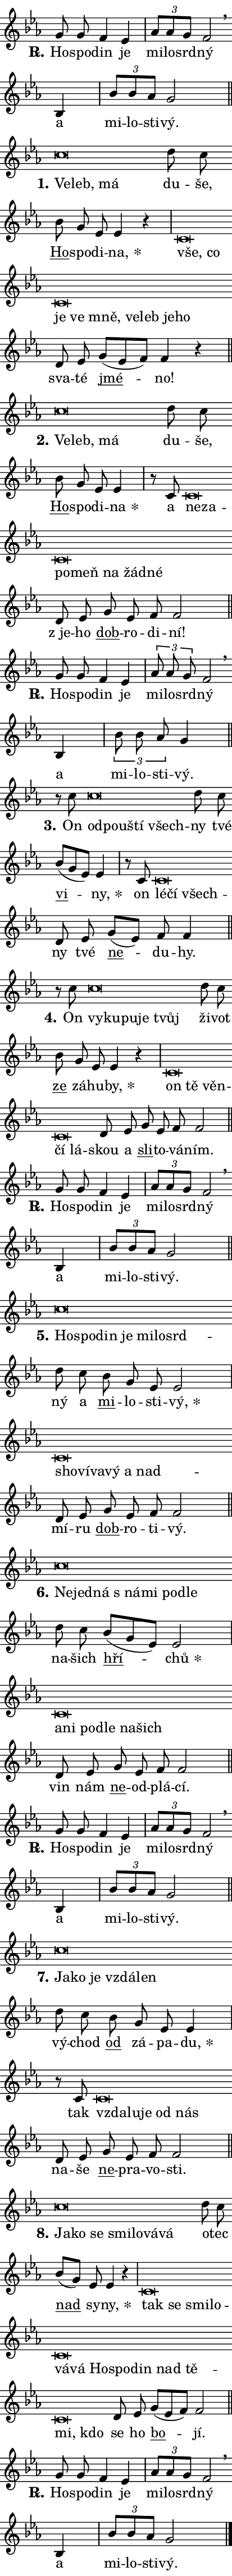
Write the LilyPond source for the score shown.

\version "2.22.1"
\header { tagline = "" }
\paper {
  indent = 0\cm
  top-margin = 0\cm
  right-margin = 0\cm
  bottom-margin = 0\cm
  left-margin = 0\cm
  paper-width = 7\cm
  page-breaking = #ly:one-page-breaking
  system-system-spacing.basic-distance = #11
  score-system-spacing.basic-distance = #11
  ragged-last = ##f
}


%% Author: Thomas Morley
%% https://lists.gnu.org/archive/html/lilypond-user/2020-05/msg00002.html
#(define (line-position grob)
"Returns position of @var[grob} in current system:
   @code{'start}, if at first time-step
   @code{'end}, if at last time-step
   @code{'middle} otherwise
"
  (let* ((col (ly:item-get-column grob))
         (ln (ly:grob-object col 'left-neighbor))
         (rn (ly:grob-object col 'right-neighbor))
         (col-to-check-left (if (ly:grob? ln) ln col))
         (col-to-check-right (if (ly:grob? rn) rn col))
         (break-dir-left
           (and
             (ly:grob-property col-to-check-left 'non-musical #f)
             (ly:item-break-dir col-to-check-left)))
         (break-dir-right
           (and
             (ly:grob-property col-to-check-right 'non-musical #f)
             (ly:item-break-dir col-to-check-right))))
        (cond ((eqv? 1 break-dir-left) 'start)
              ((eqv? -1 break-dir-right) 'end)
              (else 'middle))))

#(define (tranparent-at-line-position vctor)
  (lambda (grob)
  "Relying on @code{line-position} select the relevant enry from @var{vctor}.
Used to determine transparency,"
    (case (line-position grob)
      ((end) (not (vector-ref vctor 0)))
      ((middle) (not (vector-ref vctor 1)))
      ((start) (not (vector-ref vctor 2))))))

noteHeadBreakVisibility =
#(define-music-function (break-visibility)(vector?)
"Makes @code{NoteHead}s transparent relying on @var{break-visibility}"
#{
  \override NoteHead.transparent =
    #(tranparent-at-line-position break-visibility)
#})

#(define delete-ledgers-for-transparent-note-heads
  (lambda (grob)
    "Reads whether a @code{NoteHead} is transparent.
If so this @code{NoteHead} is removed from @code{'note-heads} from
@var{grob}, which is supposed to be @code{LedgerLineSpanner}.
As a result ledgers are not printed for this @code{NoteHead}"
    (let* ((nhds-array (ly:grob-object grob 'note-heads))
           (nhds-list
             (if (ly:grob-array? nhds-array)
                 (ly:grob-array->list nhds-array)
                 '()))
           ;; Relies on the transparent-property being done before
           ;; Staff.LedgerLineSpanner.after-line-breaking is executed.
           ;; This is fragile ...
           (to-keep
             (remove
               (lambda (nhd)
                 (ly:grob-property nhd 'transparent #f))
               nhds-list)))
      ;; TODO find a better method to iterate over grob-arrays, similiar
      ;; to filter/remove etc for lists
      ;; For now rebuilt from scratch
      (set! (ly:grob-object grob 'note-heads)  '())
      (for-each
        (lambda (nhd)
          (ly:pointer-group-interface::add-grob grob 'note-heads nhd))
        to-keep))))

hideNotes = {
  \noteHeadBreakVisibility #begin-of-line-visible
}
unHideNotes = {
  \noteHeadBreakVisibility #all-visible
}

% work-around for resetting accidentals
% https://lilypond.org/doc/v2.23/Documentation/notation/displaying-rhythms#unmetered-music
cadenzaMeasure = {
  \cadenzaOff
  \partial 1024 s1024
  \cadenzaOn
}

#(define-markup-command (accent layout props text) (markup?)
  "Underline accented syllable"
  (interpret-markup layout props
    #{\markup \override #'(offset . 4.3) \underline { #text }#}))

responsum = \markup \concat {
  "R" \hspace #-1.05 \path #0.1 #'((moveto 0 0.07) (lineto 0.9 0.8)) \hspace #0.05 "."
}

\layout {
    \context {
        \Staff
        \remove "Time_signature_engraver"
        \override LedgerLineSpanner.after-line-breaking = #delete-ledgers-for-transparent-note-heads
    }
    \context {
        \Voice {
            \override NoteHead.output-attributes = #'((class . "notehead"))
            \override Hairpin.height = #0.55
        }
    }
    \context {
        \Lyrics {
            \override StanzaNumber.output-attributes = #'((class . "stanzanumber"))
            \override LyricSpace.minimum-distance = #0.9
            \override LyricText.font-name = #"TeX Gyre Schola"
            \override LyricText.font-size = 1
            \override StanzaNumber.font-name = #"TeX Gyre Schola Bold"
            \override StanzaNumber.font-size = 1
        }
    }
}

% magnetic-lyrics.ily
%
%   written by
%     Jean Abou Samra <jean@abou-samra.fr>
%     Werner Lemberg <wl@gnu.org>
%
%   adapted by
%     Jiri Hon <jiri.hon@gmail.com>
%
% Version 2022-Apr-15

% https://www.mail-archive.com/lilypond-user@gnu.org/msg149350.html

#(define (Left_hyphen_pointer_engraver context)
   "Collect syllable-hyphen-syllable occurrences in lyrics and store
them in properties.  This engraver only looks to the left.  For
example, if the lyrics input is @code{foo -- bar}, it does the
following.

@itemize @bullet
@item
Set the @code{text} property of the @code{LyricHyphen} grob between
@q{foo} and @q{bar} to @code{foo}.

@item
Set the @code{left-hyphen} property of the @code{LyricText} grob with
text @q{foo} to the @code{LyricHyphen} grob between @q{foo} and
@q{bar}.
@end itemize

Use this auxiliary engraver in combination with the
@code{lyric-@/text::@/apply-@/magnetic-@/offset!} hook."
   (let ((hyphen #f)
         (text #f))
     (make-engraver
      (acknowledgers
       ((lyric-syllable-interface engraver grob source-engraver)
        (set! text grob)))
      (end-acknowledgers
       ((lyric-hyphen-interface engraver grob source-engraver)
        ;(when (not (grob::has-interface grob 'lyric-space-interface))
          (set! hyphen grob)));)
      ((stop-translation-timestep engraver)
       (when (and text hyphen)
         (ly:grob-set-object! text 'left-hyphen hyphen))
       (set! text #f)
       (set! hyphen #f)))))

#(define (lyric-text::apply-magnetic-offset! grob)
   "If the space between two syllables is less than the value in
property @code{LyricText@/.details@/.squash-threshold}, move the right
syllable to the left so that it gets concatenated with the left
syllable.

Use this function as a hook for
@code{LyricText@/.after-@/line-@/breaking} if the
@code{Left_@/hyphen_@/pointer_@/engraver} is active."
   (let ((hyphen (ly:grob-object grob 'left-hyphen #f)))
     (when hyphen
       (let ((left-text (ly:spanner-bound hyphen LEFT)))
         (when (grob::has-interface left-text 'lyric-syllable-interface)
           (let* ((common (ly:grob-common-refpoint grob left-text X))
                  (this-x-ext (ly:grob-extent grob common X))
                  (left-x-ext
                   (begin
                     ;; Trigger magnetism for left-text.
                     (ly:grob-property left-text 'after-line-breaking)
                     (ly:grob-extent left-text common X)))
                  ;; `delta` is the gap width between two syllables.
                  (delta (- (interval-start this-x-ext)
                            (interval-end left-x-ext)))
                  (details (ly:grob-property grob 'details))
                  (threshold (assoc-get 'squash-threshold details 0.2)))
             (when (< delta threshold)
               (let* (;; We have to manipulate the input text so that
                      ;; ligatures crossing syllable boundaries are not
                      ;; disabled.  For languages based on the Latin
                      ;; script this is essentially a beautification.
                      ;; However, for non-Western scripts it can be a
                      ;; necessity.
                      (lt (ly:grob-property left-text 'text))
                      (rt (ly:grob-property grob 'text))
                      (is-space (grob::has-interface hyphen 'lyric-space-interface))
                      (space (if is-space " " ""))
                      (space-markup (grob-interpret-markup grob " "))
                      (space-size (interval-length (ly:stencil-extent space-markup X)))
                      (extra-delta (if is-space space-size 0))
                      ;; Append new syllable.
                      (ltrt-space (if (and (string? lt) (string? rt))
                                (string-append lt space rt)
                                (make-concat-markup (list lt space rt))))
                      ;; Right-align `ltrt` to the right side.
                      (ltrt-space-markup (grob-interpret-markup
                               grob
                               (make-translate-markup
                                (cons (interval-length this-x-ext) 0)
                                (make-right-align-markup ltrt-space)))))
                 (begin
                   ;; Don't print `left-text`.
                   (ly:grob-set-property! left-text 'stencil #f)
                   ;; Set text and stencil (which holds all collected
                   ;; syllables so far) and shift it to the left.
                   (ly:grob-set-property! grob 'text ltrt-space)
                   (ly:grob-set-property! grob 'stencil ltrt-space-markup)
                   (ly:grob-translate-axis! grob (- (- delta extra-delta)) X))))))))))


#(define (lyric-hyphen::displace-bounds-first grob)
   ;; Make very sure this callback isn't triggered too early.
   (let ((left (ly:spanner-bound grob LEFT))
         (right (ly:spanner-bound grob RIGHT)))
     (ly:grob-property left 'after-line-breaking)
     (ly:grob-property right 'after-line-breaking)
     (ly:lyric-hyphen::print grob)))

squashThreshold = #0.4

\layout {
  \context {
    \Lyrics
    \consists #Left_hyphen_pointer_engraver
    \override LyricText.after-line-breaking =
      #lyric-text::apply-magnetic-offset!
    \override LyricHyphen.stencil = #lyric-hyphen::displace-bounds-first
    \override LyricText.details.squash-threshold = \squashThreshold
    \override LyricHyphen.minimum-distance = 0
    \override LyricHyphen.minimum-length = \squashThreshold
  }
}

squash = \override LyricText.details.squash-threshold = 9999
unSquash = \override LyricText.details.squash-threshold = \squashThreshold

left = \override LyricText.self-alignment-X = #LEFT
unLeft = \revert LyricText.self-alignment-X

starOffset = #(lambda (grob) 
                (let ((x_offset (ly:self-alignment-interface::aligned-on-x-parent grob)))
                  (if (= x_offset 0) 0 (+ x_offset 1.2))))

star = #(define-music-function (syllable)(string?)
"Append star separator at the end of a syllable"
#{
  \once \override LyricText.X-offset = #starOffset
  \lyricmode { \markup {
    #syllable
    \override #'((font-name . "TeX Gyre Schola Bold")) \hspace #0.2 \lower #0.65 \larger "*"
  } }
#})

starAccent = #(define-music-function (syllable)(string?)
"Append star separator at the end of a syllable and make accent"
#{
  \once \override LyricText.X-offset = #starOffset
  \lyricmode { \markup {
    \accent #syllable
    \override #'((font-name . "TeX Gyre Schola Bold")) \hspace #0.2 \lower #0.65 \larger "*"
  } }
#})

breath = #(define-music-function (syllable)(string?)
"Append breathing indicator at the end of a syllable"
#{
  \lyricmode { \markup { #syllable "+" } }
#})

optionalBreath = #(define-music-function (syllable)(string?)
"Append optional breathing indicator at the end of a syllable"
#{
  \lyricmode { \markup { #syllable "(+)" } }
#})


\score {
    <<
        \new Voice = "melody" { \cadenzaOn \key es \major \relative { g'8 g f4 es \cadenzaMeasure \bar "|" \tuplet 3/2 { as8[ as g] } f2 \breathe \bar "" bes,4 \cadenzaMeasure \bar "|" \tuplet 3/2 { bes'8[ bes as] } g2 \cadenzaMeasure \bar "||" \break }
\relative { c''\breve*1/16 \hideNotes \breve*1/16 \breve*1/16 \bar "" \unHideNotes d8 c \bar "" bes g es es4 r \cadenzaMeasure \bar "|" c\breve*1/16 \hideNotes \breve*1/16 \bar "" \breve*1/16 \bar "" \breve*1/16 \bar "" \breve*1/16 \bar "" \breve*1/16 \bar "" \breve*1/16 \bar "" \breve*1/16 \breve*1/16 \bar "" \unHideNotes d8 es \bar "" g[( es f)] f4 r \cadenzaMeasure \bar "||" \break }
\relative { c''\breve*1/16 \hideNotes \breve*1/16 \breve*1/16 \bar "" \unHideNotes d8 c \bar "" bes g es es4 \cadenzaMeasure \bar "|" r8 c c\breve*1/16 \hideNotes \breve*1/16 \bar "" \breve*1/16 \bar "" \breve*1/16 \bar "" \breve*1/16 \bar "" \breve*1/16 \breve*1/16 \bar "" \unHideNotes d8 es \bar "" g es f f2 \cadenzaMeasure \bar "||" \break }
\relative { g'8 g f4 es \cadenzaMeasure \bar "|" \tuplet 3/2 { as8 as g } f2 \breathe \bar "" bes,4 \cadenzaMeasure \bar "|" \tuplet 3/2 { bes'8 bes as } g4 \cadenzaMeasure \bar "||" \break }
\relative { r8 c''8 c\breve*1/16 \hideNotes \breve*1/16 \bar "" \breve*1/16 \breve*1/16 \bar "" \unHideNotes d8 c \bar "" bes[( g es)] es4 \cadenzaMeasure \bar "|" r8 c c\breve*1/16 \hideNotes \breve*1/16 \breve*1/16 \bar "" \unHideNotes d8 es \bar "" g[( es)] f f4 \cadenzaMeasure \bar "||" \break }
\relative { r8 c''8 c\breve*1/16 \hideNotes \breve*1/16 \bar "" \breve*1/16 \bar "" \breve*1/16 \breve*1/16 \bar "" \unHideNotes d8 c \bar "" bes g es es4 r \cadenzaMeasure \bar "|" c\breve*1/16 \hideNotes \breve*1/16 \bar "" \breve*1/16 \bar "" \breve*1/16 \breve*1/16 \bar "" \unHideNotes d8 es \bar "" g es f f2 \cadenzaMeasure \bar "||" \break }
\relative { g'8 g f4 es \cadenzaMeasure \bar "|" \tuplet 3/2 { as8[ as g] } f2 \breathe \bar "" bes,4 \cadenzaMeasure \bar "|" \tuplet 3/2 { bes'8[ bes as] } g2 \cadenzaMeasure \bar "||" \break }
\relative { c''\breve*1/16 \hideNotes \breve*1/16 \bar "" \breve*1/16 \bar "" \breve*1/16 \bar "" \breve*1/16 \bar "" \breve*1/16 \breve*1/16 \bar "" \unHideNotes d8 c \bar "" bes g es es2 \cadenzaMeasure \bar "|" c\breve*1/16 \hideNotes \breve*1/16 \bar "" \breve*1/16 \bar "" \breve*1/16 \bar "" \breve*1/16 \breve*1/16 \bar "" \unHideNotes d8 es \bar "" g es f f2 \cadenzaMeasure \bar "||" \break }
\relative { c''\breve*1/16 \hideNotes \breve*1/16 \bar "" \breve*1/16 \bar "" \breve*1/16 \bar "" \breve*1/16 \bar "" \breve*1/16 \breve*1/16 \bar "" \unHideNotes d8 c \bar "" bes[( g es)] es2 \cadenzaMeasure \bar "|" c\breve*1/16 \hideNotes \breve*1/16 \bar "" \breve*1/16 \bar "" \breve*1/16 \bar "" \breve*1/16 \breve*1/16 \bar "" \unHideNotes d8 es \bar "" g es f f2 \cadenzaMeasure \bar "||" \break }
\relative { g'8 g f4 es \cadenzaMeasure \bar "|" \tuplet 3/2 { as8[ as g] } f2 \breathe \bar "" bes,4 \cadenzaMeasure \bar "|" \tuplet 3/2 { bes'8[ bes as] } g2 \cadenzaMeasure \bar "||" \break }
\relative { c''\breve*1/16 \hideNotes \breve*1/16 \bar "" \breve*1/16 \bar "" \breve*1/16 \breve*1/16 \bar "" \unHideNotes d8 c \bar "" bes g es es4 \cadenzaMeasure \bar "|" r8 c8 c\breve*1/16 \hideNotes \breve*1/16 \bar "" \breve*1/16 \bar "" \breve*1/16 \breve*1/16 \bar "" \unHideNotes d8 es \bar "" g es f f2 \cadenzaMeasure \bar "||" \break }
\relative { c''\breve*1/16 \hideNotes \breve*1/16 \bar "" \breve*1/16 \bar "" \breve*1/16 \bar "" \breve*1/16 \bar "" \breve*1/16 \breve*1/16 \bar "" \unHideNotes d8 c \bar "" bes[( g)] es es4 r \cadenzaMeasure \bar "|" c\breve*1/16 \hideNotes \breve*1/16 \bar "" \breve*1/16 \bar "" \breve*1/16 \bar "" \breve*1/16 \bar "" \breve*1/16 \bar "" \breve*1/16 \bar "" \breve*1/16 \bar "" \breve*1/16 \bar "" \breve*1/16 \bar "" \breve*1/16 \bar "" \breve*1/16 \breve*1/16 \bar "" \unHideNotes d8 es \bar "" g[( es f)] f2 \cadenzaMeasure \bar "||" \break }
\relative { g'8 g f4 es \cadenzaMeasure \bar "|" \tuplet 3/2 { as8[ as g] } f2 \breathe \bar "" bes,4 \cadenzaMeasure \bar "|" \tuplet 3/2 { bes'8[ bes as] } g2 \cadenzaMeasure \bar "||" \break } \bar "|." }
        \new Lyrics \lyricsto "melody" { \lyricmode { \set stanza = \responsum
Ho -- spo -- din je mi -- lo -- srd -- ný a mi -- lo -- sti -- vý.
\set stanza = "1."
\left Ve -- \squash leb, má \unLeft \unSquash du -- še, \markup \accent Ho -- spo -- di -- \star na, \left vše, \squash co je ve mně, ve -- leb je -- ho \unLeft \unSquash sva -- té \markup \accent jmé -- no!
\set stanza = "2."
\left Ve -- \squash leb, má \unLeft \unSquash du -- še, \markup \accent Ho -- spo -- di -- \star na a \left ne -- \squash za -- po -- meň na žád -- né \unLeft \unSquash "z je" -- ho \markup \accent dob -- ro -- di -- ní!
\set stanza = \responsum
Ho -- spo -- din je mi -- lo -- srd -- ný a mi -- lo -- sti -- vý.
\set stanza = "3."
On \left od -- \squash pou -- ští všech -- \unLeft \unSquash ny tvé \markup \accent vi -- \star ny, on \left lé -- \squash čí všech -- \unLeft \unSquash ny tvé \markup \accent ne -- du -- hy.
\set stanza = "4."
On \left vy -- \squash ku -- pu -- je tvůj \unLeft \unSquash ži -- vot \markup \accent ze zá -- hu -- \star by, \left on \squash tě věn -- čí lá -- \unLeft \unSquash skou a \markup \accent sli -- to -- vá -- ním.
\set stanza = \responsum
Ho -- spo -- din je mi -- lo -- srd -- ný a mi -- lo -- sti -- vý.
\set stanza = "5."
\left Ho -- \squash spo -- din je mi -- lo -- srd -- \unLeft \unSquash ný a \markup \accent mi -- lo -- sti -- \star vý, \left sho -- \squash ví -- va -- vý a nad -- \unLeft \unSquash mí -- ru \markup \accent dob -- ro -- ti -- vý.
\set stanza = "6."
\left Ne -- \squash jed -- ná "s ná" -- mi po -- dle \unLeft \unSquash na -- šich \markup \accent hří -- \star chů \left a -- \squash ni po -- dle na -- šich \unLeft \unSquash vin nám \markup \accent ne -- od -- plá -- cí.
\set stanza = \responsum
Ho -- spo -- din je mi -- lo -- srd -- ný a mi -- lo -- sti -- vý.
\set stanza = "7."
\left Ja -- \squash ko je vzdá -- len \unLeft \unSquash vý -- chod \markup \accent od zá -- pa -- \star du, tak \left vzda -- \squash lu -- je od nás \unLeft \unSquash na -- še \markup \accent ne -- pra -- vo -- sti.
\set stanza = "8."
\left Ja -- \squash ko se smi -- lo -- vá -- vá \unLeft \unSquash o -- tec \markup \accent nad sy -- \star ny, \left tak \squash se smi -- lo -- vá -- vá Ho -- spo -- din nad tě -- mi, kdo \unLeft \unSquash se ho \markup \accent bo -- jí.
\set stanza = \responsum
Ho -- spo -- din je mi -- lo -- srd -- ný a mi -- lo -- sti -- vý. } }
    >>
    \layout {}
}
